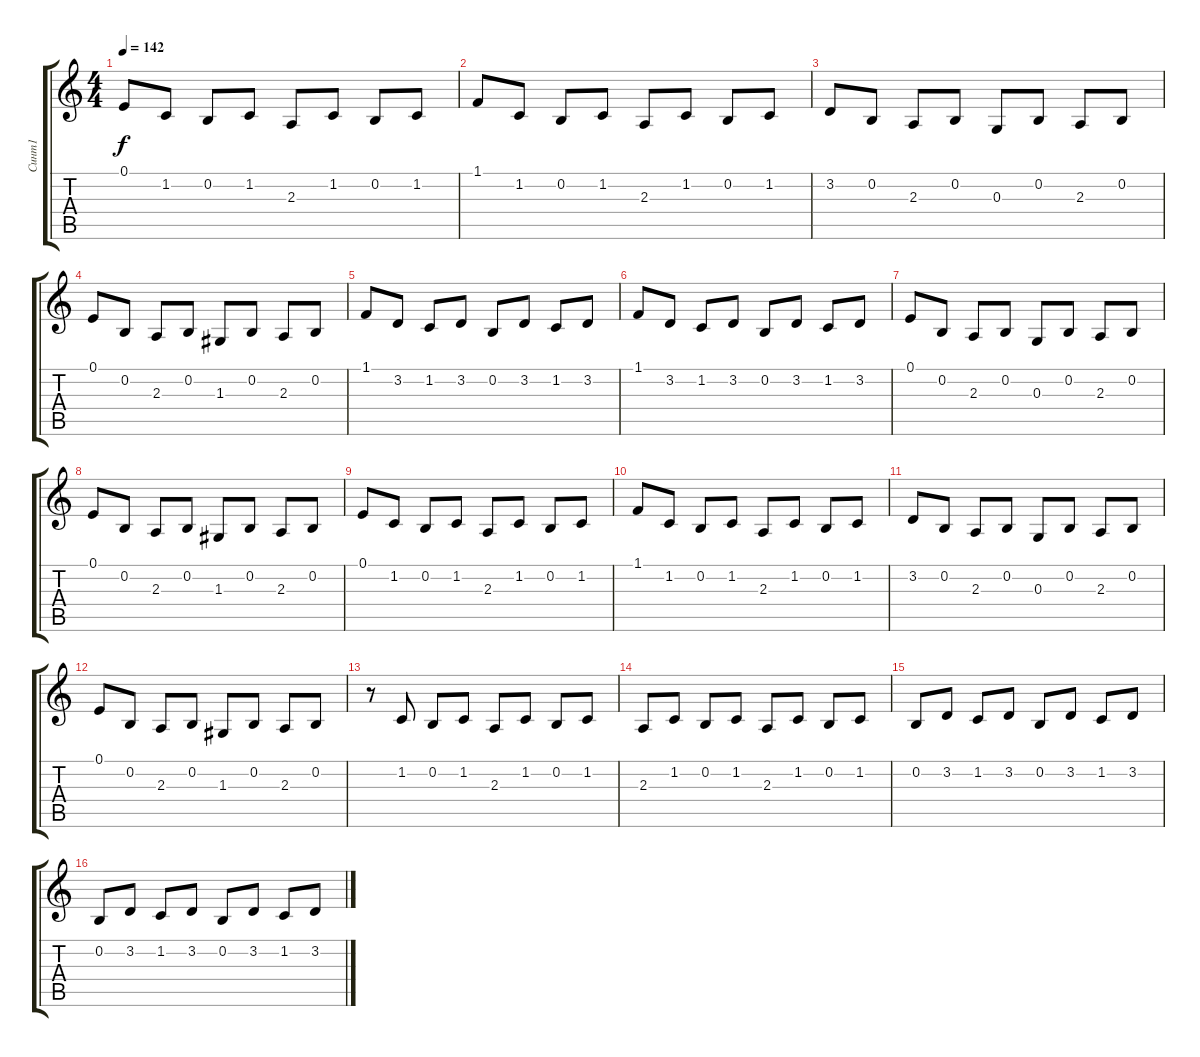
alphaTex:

\track ("Синт1" "Синт1") {instrument electricgrandpiano}
\staff {score tabs}
\tuning (E4 B3 G3 D3 A2 E2) {hide}
\ts (4 4)
\tempo 142
\clef g2
\ks c
0.1.8{dy f} 1.2.8 0.2.8 1.2.8 2.3.8 1.2.8 0.2.8 1.2.8 |
1.1.8 1.2.8 0.2.8 1.2.8 2.3.8 1.2.8 0.2.8 1.2.8 |
3.2.8 0.2.8 2.3.8 0.2.8 0.3.8 0.2.8 2.3.8 0.2.8 |
0.1.8 0.2.8 2.3.8 0.2.8 1.3.8 0.2.8 2.3.8 0.2.8 |
1.1.8 3.2.8 1.2.8 3.2.8 0.2.8 3.2.8 1.2.8 3.2.8 |
1.1.8 3.2.8 1.2.8 3.2.8 0.2.8 3.2.8 1.2.8 3.2.8 |
0.1.8 0.2.8 2.3.8 0.2.8 0.3.8 0.2.8 2.3.8 0.2.8 |
0.1.8 0.2.8 2.3.8 0.2.8 1.3.8 0.2.8 2.3.8 0.2.8 |
0.1.8 1.2.8 0.2.8 1.2.8 2.3.8 1.2.8 0.2.8 1.2.8 |
1.1.8 1.2.8 0.2.8 1.2.8 2.3.8 1.2.8 0.2.8 1.2.8 |
3.2.8 0.2.8 2.3.8 0.2.8 0.3.8 0.2.8 2.3.8 0.2.8 |
0.1.8 0.2.8 2.3.8 0.2.8 1.3.8 0.2.8 2.3.8 0.2.8 |
r.8 1.2.8 0.2.8 1.2.8 2.3.8 1.2.8 0.2.8 1.2.8 |
2.3.8 1.2.8 0.2.8 1.2.8 2.3.8 1.2.8 0.2.8 1.2.8 |
0.2.8 3.2.8 1.2.8 3.2.8 0.2.8 3.2.8 1.2.8 3.2.8 |
0.2.8 3.2.8 1.2.8 3.2.8 0.2.8 3.2.8 1.2.8 3.2.8
